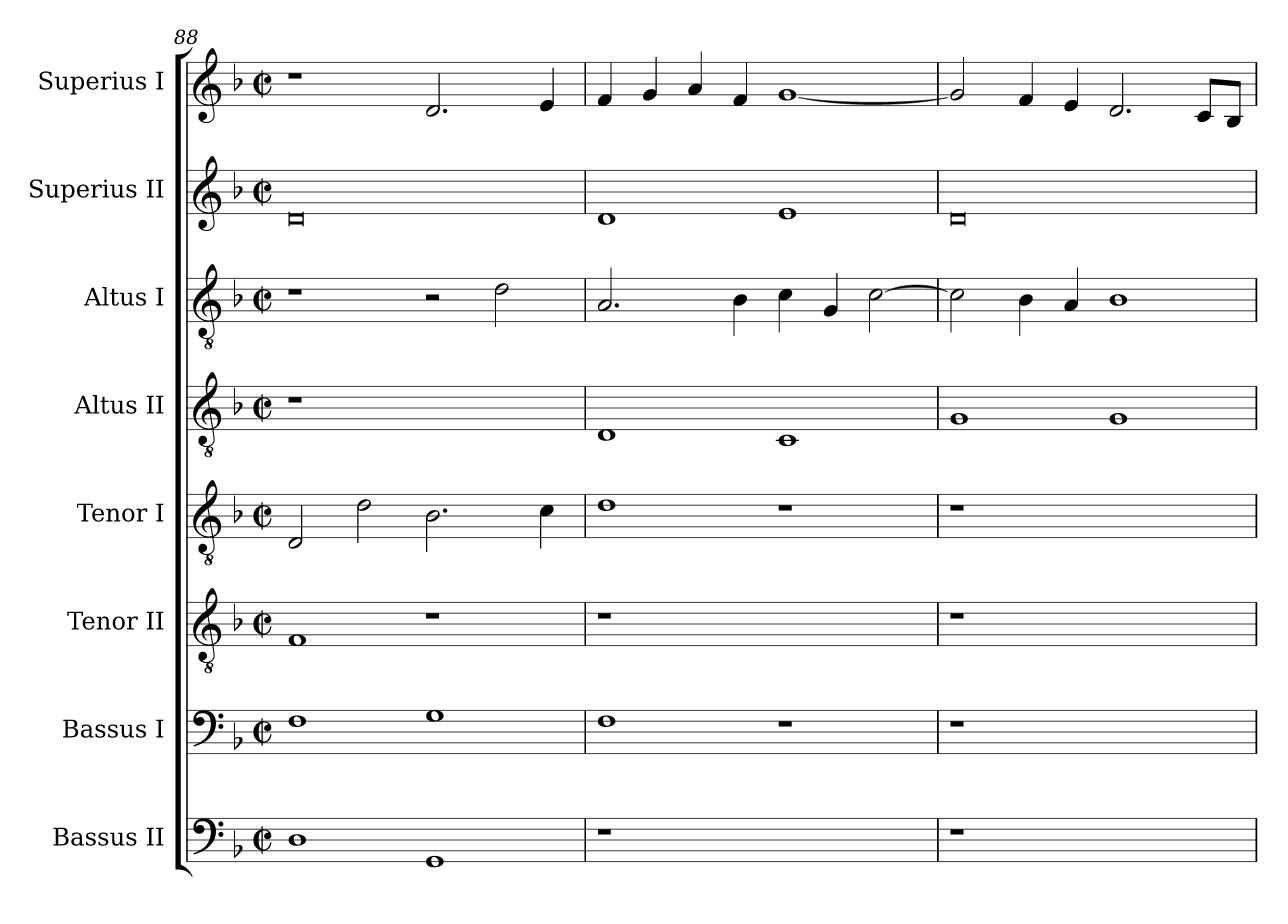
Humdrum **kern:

**kern	**kern	**kern	**kern	**kern	**kern	**kern	**kern
*part8	*part7	*part6	*part5	*part4	*part3	*part2	*part1
*staff8	*staff7	*staff6	*staff5	*staff4	*staff3	*staff2	*staff1
*I"Bassus II	*I"Bassus I	*I"Tenor II	*I"Tenor I	*I"Altus II	*I"Altus I	*I"Superius II	*I"Superius I
*I'B.s.	*	*	*	*I'A.s.	*	*I'S.s.	*I'S.p.
*clefF4	*clefF4	*clefGv2	*clefGv2	*clefGv2	*clefGv2	*clefG2	*clefG2
*	*	*ITrd7c12	*ITrd7c12	*ITrd7c12	*ITrd7c12	*	*
*k[b-]	*k[b-]	*k[b-]	*k[b-]	*k[b-]	*k[b-]	*k[b-]	*k[b-]
*F:	*F:	*F:	*F:	*F:	*F:	*F:	*F:
*M2/2	*M2/2	*M2/2	*M2/2	*M2/2	*M2/2	*M2/2	*M2/2
*met(c|)	*met(c|)	*met(c|)	*met(c|)	*met(c|)	*met(c|)	*met(c|)	*met(c|)
=88	=88	=88	=88	=88	=88	=88	=88
!	!	!	!	!LO:N:vis=1	!	!	!
1Di	1Fi	1FFi	2DDi/	1r	1r	0di	1r
.	.	.	2Di\	.	.	.	.
1GGi	1Gi	1r	2.BB-i\	1ryy	2r	.	2.di/
.	.	.	.	.	2Di\	.	.
.	.	.	4Ci\	.	.	.	4ei/
=89	=89	=89	=89	=89	=89	=89	=89
!LO:N:vis=1	!	!LO:N:vis=1	!	!	!	!	!
1r	1Fi	1r	1Di	1DDi	2.AAi/	1di	4fi/
.	.	.	.	.	.	.	4gi/
.	.	.	.	.	.	.	4ai/
.	.	.	.	.	4BB-i\	.	4fi/
1ryy	1r	1ryy	1r	1CCi	4Ci\	1ei	[<1gi
.	.	.	.	.	4GGi/	.	.
.	.	.	.	.	[>2Ci\	.	.
=90	=90	=90	=90	=90	=90	=90	=90
!LO:N:vis=1	!LO:N:vis=1	!LO:N:vis=1	!LO:N:vis=1	!	!	!	!
1r	1r	1r	1r	1GGi	2Ci\]	0di	2gi/]
.	.	.	.	.	4BB-i\	.	4fi/
.	.	.	.	.	4AAi/	.	4ei/
1ryy	1ryy	1ryy	1ryy	1GGi	1BB-i	.	2.di/
.	.	.	.	.	.	.	8ci/L
.	.	.	.	.	.	.	8B-i/J
=	=	=	=	=	=	=	=
*-	*-	*-	*-	*-	*-	*-	*-
